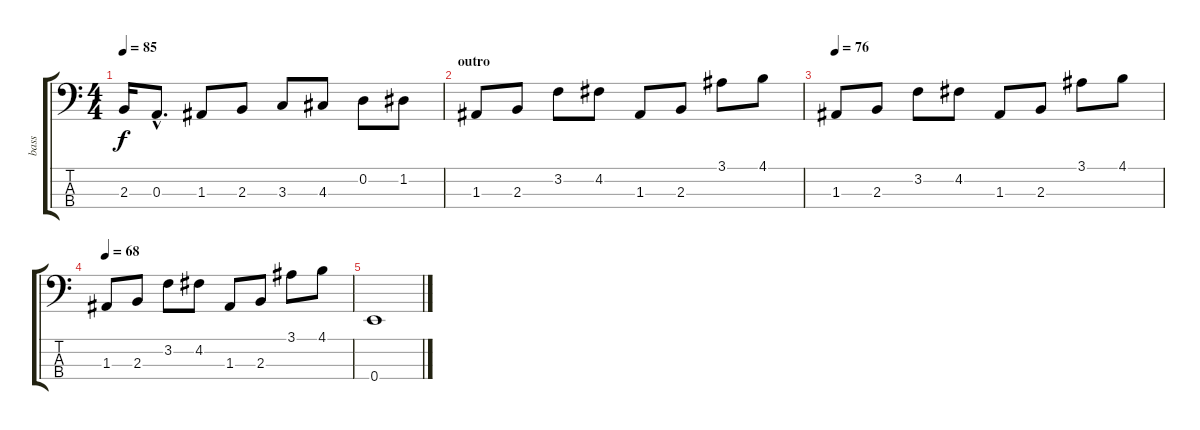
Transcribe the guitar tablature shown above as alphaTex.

\track ("bass" "bass") {instrument electricbasspick}
\staff {score tabs}
\tuning (G2 D2 A1 E1) {hide}
\ts (4 4)
\tempo 85
\clef f4
\ks c
2.3.16{dy f} 0.3{hac}.8{d} 1.3.8 2.3.8 3.3.8 4.3.8 0.2.8 1.2.8 |
\section ("" "outro")
1.3.8 2.3.8 3.2.8 4.2.8 1.3.8 2.3.8 3.1.8 4.1.8 |
\tempo 76
1.3.8 2.3.8 3.2.8 4.2.8 1.3.8 2.3.8 3.1.8 4.1.8 |
\tempo 68
1.3.8 2.3.8 3.2.8 4.2.8 1.3.8 2.3.8 3.1.8 4.1.8 |
0.4.1
